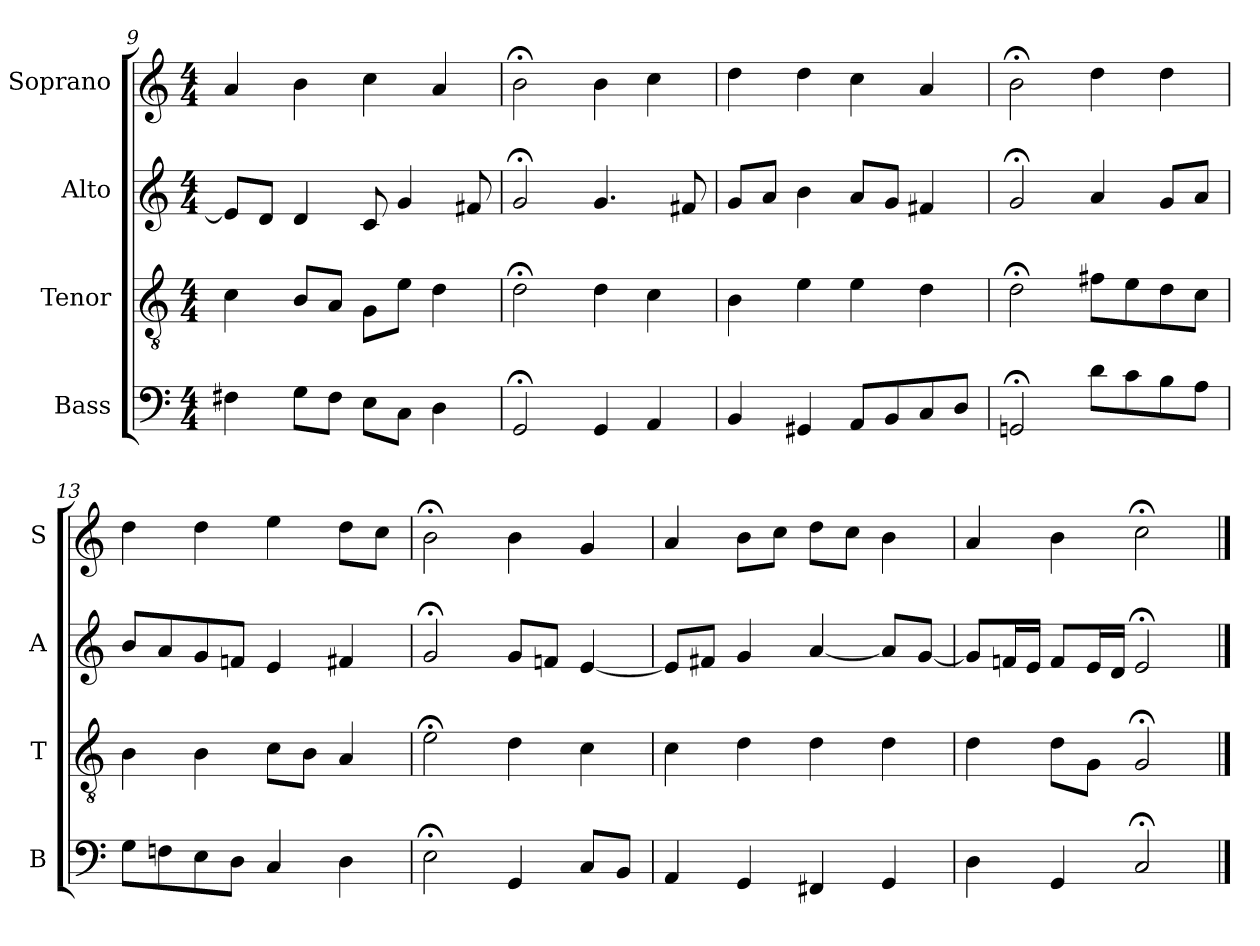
**kern	**kern	**kern	**kern
*part4	*part3	*part2	*part1
*staff4	*staff3	*staff2	*staff1
*I"Bass	*I"Tenor	*I"Alto	*I"Soprano
*I'B	*I'T	*I'A	*I'S
*clefF4	*clefGv2	*clefG2	*clefG2
*k[]	*k[]	*k[]	*k[]
*C:	*C:	*C:	*C:
*M4/4	*M4/4	*M4/4	*M4/4
=9	=9	=9	=9
4F#X	4c	8eL]	4a
.	.	8dJ	.
8GL	8BL	4d	4b
8F#J	8AJ	.	.
8EL	8GL	8c	4cc
8CJ	8eJ	4g	.
4D	4d	.	4a
.	.	8f#X	.
=10	=10	=10	=10
2GG;<	2d;<	2g;<	2b;<
4GG	4d	4.g	4b
4AA	4c	.	4cc
.	.	8f#X	.
=11	=11	=11	=11
4BB	4B	8gL	4dd
.	.	8aJ	.
4GG#X	4e	4b	4dd
8AAL	4e	8aL	4cc
8BB	.	8gJ	.
8C	4d	4f#X	4a
8DJ	.	.	.
=12	=12	=12	=12
2GGn;<	2d;<	2g;<	2b;<
8dL	8f#XL	4a	4dd
8c	8e	.	.
8B	8d	8gL	4dd
8AJ	8cJ	8aJ	.
=13	=13	=13	=13
8GL	4B	8bL	4dd
8Fn	.	8a	.
8E	4B	8g	4dd
8DJ	.	8fnJ	.
4C	8cL	4e	4ee
.	8BJ	.	.
4D	4A	4f#X	8ddL
.	.	.	8ccJ
=14	=14	=14	=14
2E;<	2e;<	2g;<	2b;<
4GG	4d	8gL	4b
.	.	8fnJ	.
8CL	4c	[4e	4g
8BBJ	.	.	.
=15	=15	=15	=15
4AA	4c	8eL]	4a
.	.	8f#XJ	.
4GG	4d	4g	8bL
.	.	.	8ccJ
4FF#X	4d	[4a	8ddL
.	.	.	8ccJ
4GG	4d	8aL]	4b
.	.	[8gJ	.
=16	=16	=16	=16
4D	4d	8gL]	4a
.	.	16fnL	.
.	.	16eJJ	.
4GG	8dL	8fL	4b
.	8GJ	16eL	.
.	.	16dJJ	.
2C;<	2G;<	2e;<	2cc;<
==	==	==	==
*-	*-	*-	*-
